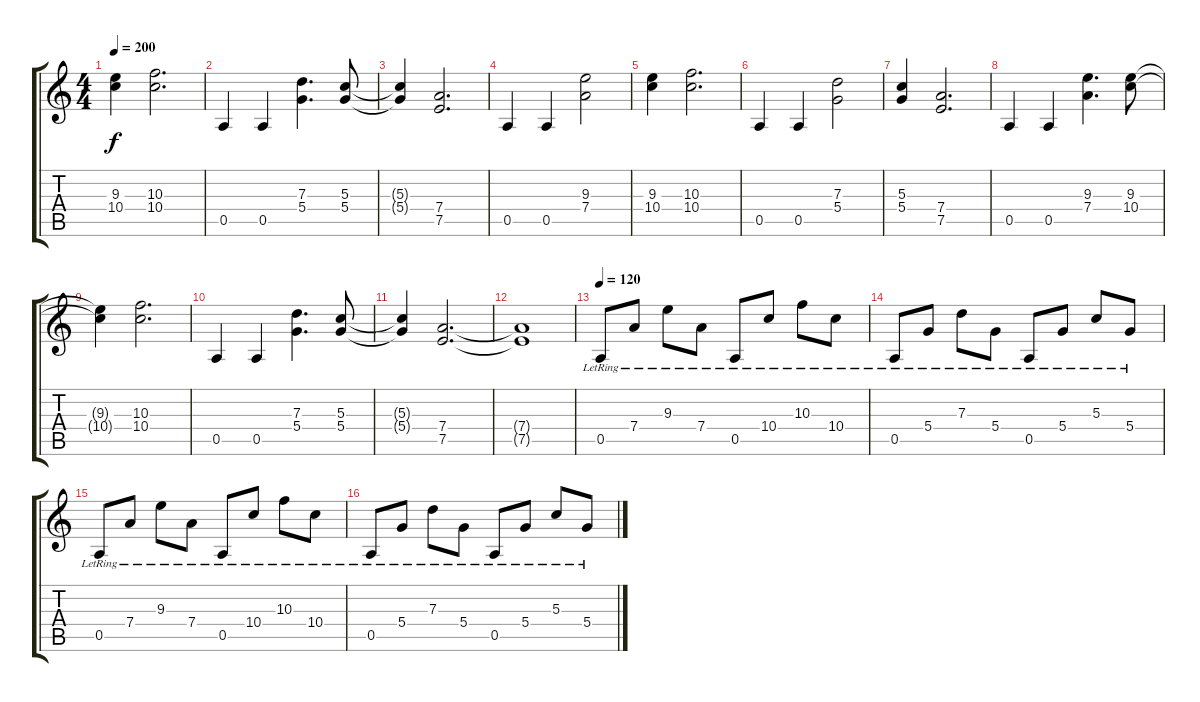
\track "" {instrument overdrivenguitar}
\staff {score tabs}
\tuning (E4 B3 G3 D3 A2 E2) {hide}
\ts (4 4)
\tempo 200
\clef g2
\ks c
(9.3{t} 10.4{t}).4{dy f} (10.3 10.4).2{d} |
0.5.4 0.5.4 (7.3 5.4).4{d} (5.3 5.4).8 |
(5.3{t} 5.4{t}).4 (7.4 7.5).2{d} |
0.5.4 0.5.4 (9.3 7.4).2 |
(9.3 10.4).4 (10.3 10.4).2{d} |
0.5.4 0.5.4 (7.3 5.4).2 |
(5.3 5.4).4 (7.4 7.5).2{d} |
0.5.4 0.5.4 (9.3 7.4).4{d} (9.3 10.4).8 |
(9.3{t} 10.4{t}).4 (10.3 10.4).2{d} |
0.5.4 0.5.4 (7.3 5.4).4{d} (5.3 5.4).8 |
(5.3{t} 5.4{t}).4 (7.4 7.5).2{d} |
(7.4{t} 7.5{t}).1 |
\tempo 120
0.5{lr}.8{instrument electricguitarclean} 7.4{lr}.8 9.3{lr}.8 7.4{lr}.8 0.5{lr}.8 10.4{lr}.8 10.3{lr}.8 10.4{lr}.8 |
0.5{lr}.8 5.4{lr}.8 7.3{lr}.8 5.4{lr}.8 0.5{lr}.8 5.4{lr}.8 5.3{lr}.8 5.4{lr}.8 |
0.5{lr}.8 7.4{lr}.8 9.3{lr}.8 7.4{lr}.8 0.5{lr}.8 10.4{lr}.8 10.3{lr}.8 10.4{lr}.8 |
0.5{lr}.8 5.4{lr}.8 7.3{lr}.8 5.4{lr}.8 0.5{lr}.8 5.4{lr}.8 5.3{lr}.8 5.4{lr}.8
